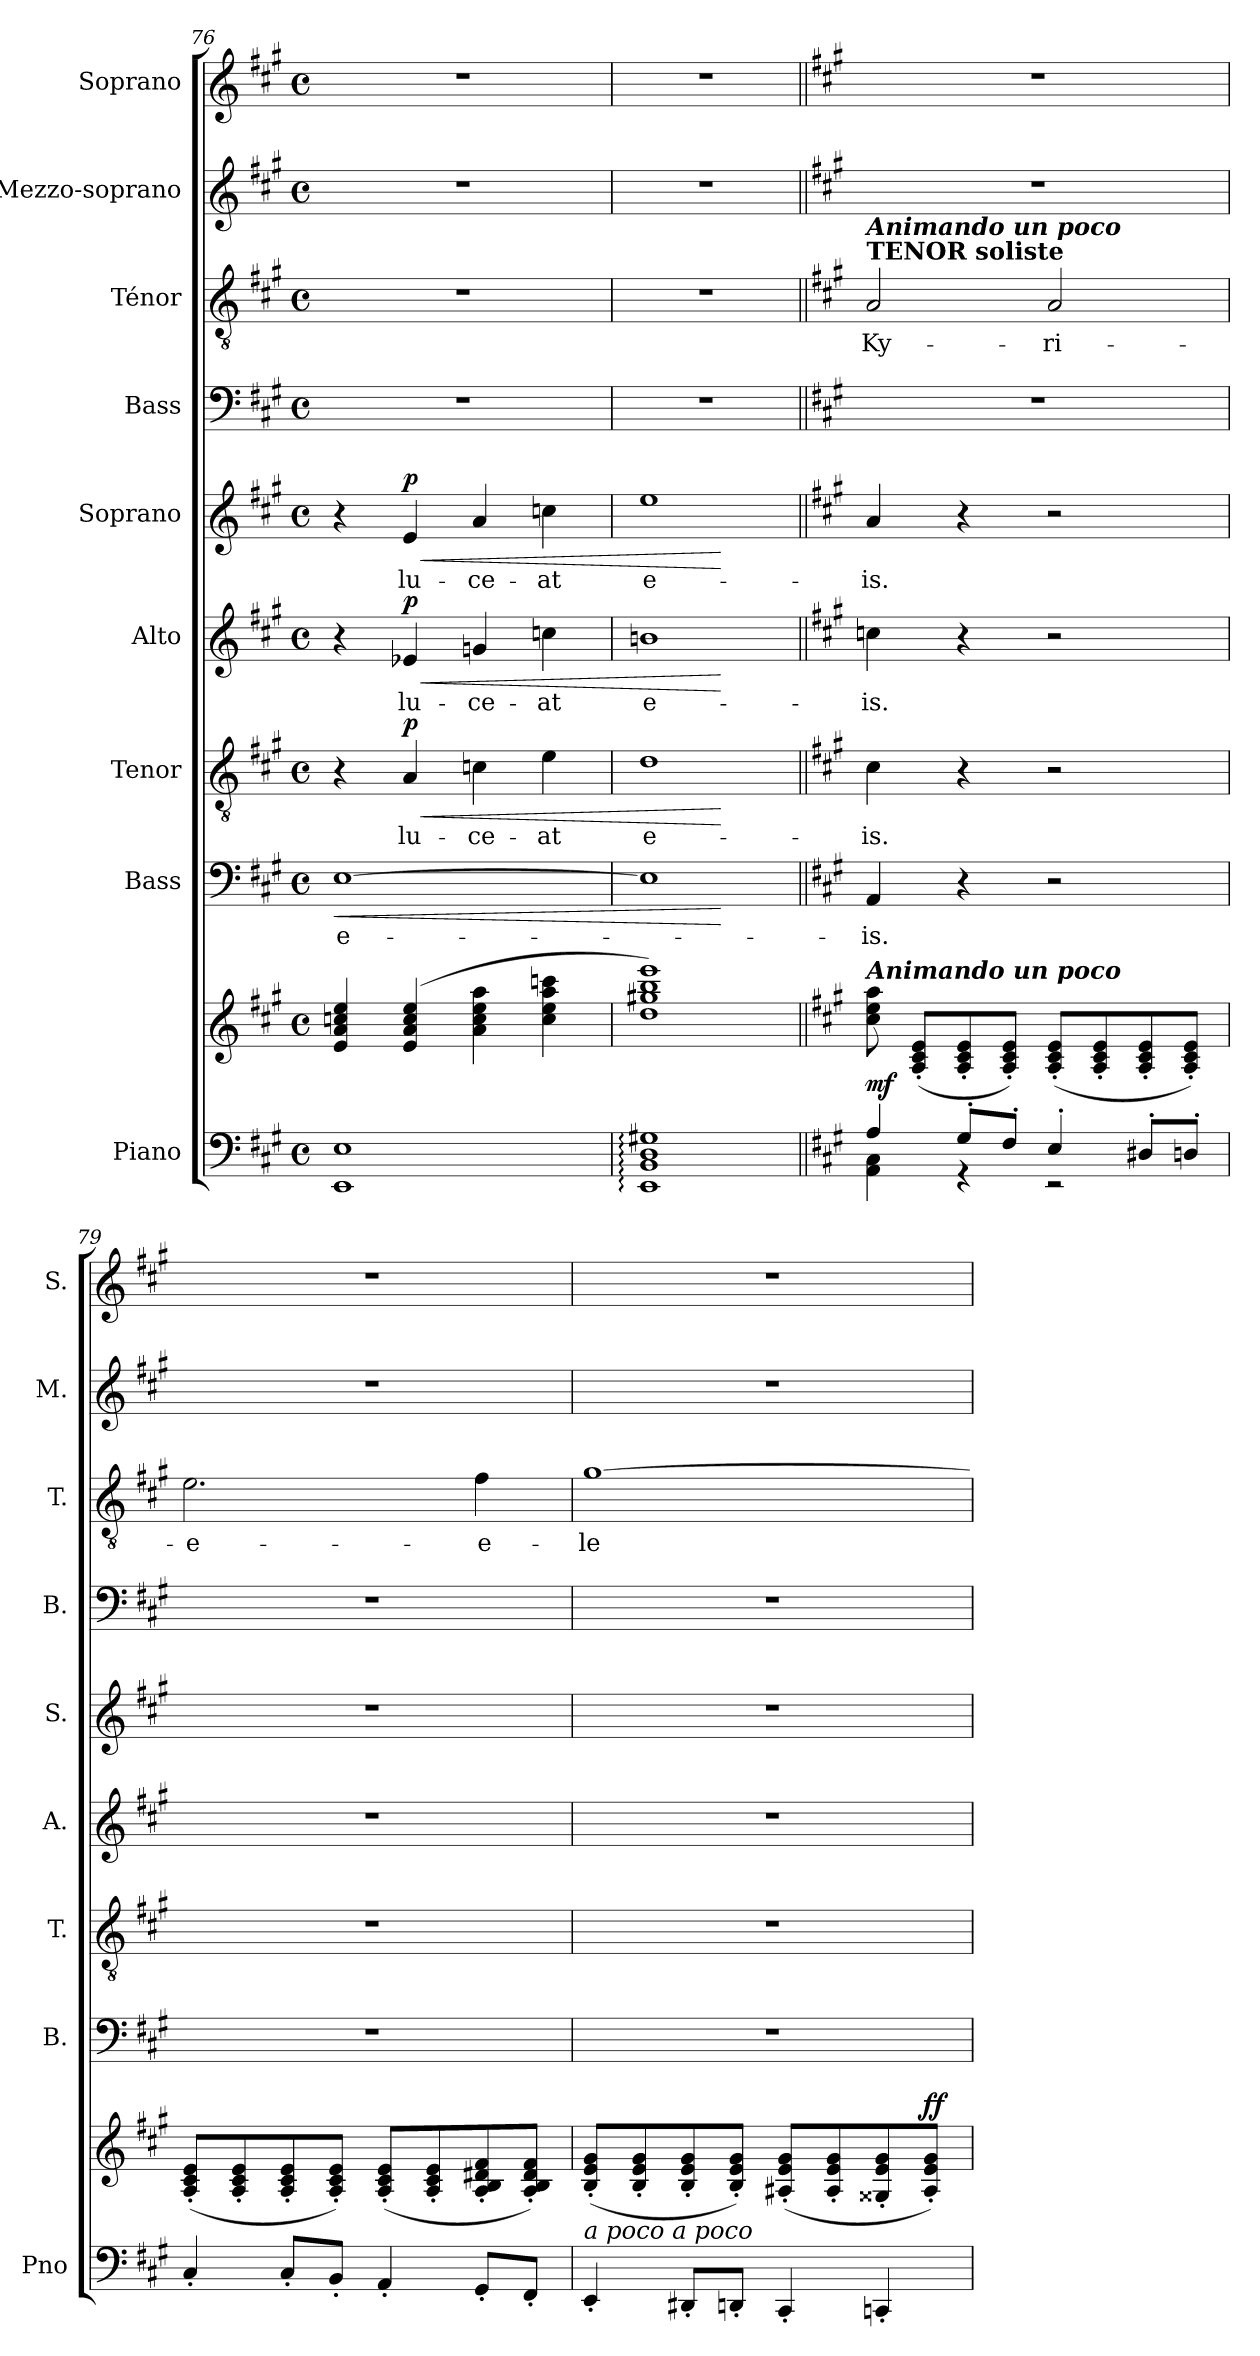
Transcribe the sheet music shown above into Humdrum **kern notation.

**kern	**kern	**dynam	**kern	**text	**dynam	**kern	**text	**dynam	**kern	**text	**dynam	**kern	**text	**dynam	**kern	**kern	**text	**kern	**kern
*part9	*part9	*part9	*part8	*part8	*part8	*part7	*part7	*part7	*part6	*part6	*part6	*part5	*part5	*part5	*part4	*part3	*part3	*part2	*part1
*staff10	*staff9	*staff9/10	*staff8	*staff8	*staff8	*staff7	*staff7	*staff7	*staff6	*staff6	*staff6	*staff5	*staff5	*staff5	*staff4	*staff3	*staff3	*staff2	*staff1
*I"Piano	*	*	*I"Bass	*	*	*I"Tenor	*	*	*I"Alto	*	*	*I"Soprano	*	*	*I"Bass	*I"Ténor	*	*I"Mezzo-soprano	*I"Soprano
*I'Pno	*	*	*I'B.	*	*	*I'T.	*	*	*I'A.	*	*	*I'S.	*	*	*I'B.	*I'T.	*	*I'M.	*I'S.
*clefF4	*clefG2	*	*clefF4	*	*	*clefGv2	*	*	*clefG2	*	*	*clefG2	*	*	*clefF4	*clefGv2	*	*clefG2	*clefG2
*	*	*	*	*	*	*	*	*	*ITrd2c3	*	*	*	*	*	*	*	*	*	*
*k[f#c#g#]	*k[f#c#g#]	*	*k[f#c#g#]	*	*	*k[f#c#g#]	*	*	*k[f#c#g#d#a#e#]	*	*	*k[f#c#g#]	*	*	*k[f#c#g#]	*k[f#c#g#]	*	*k[f#c#g#]	*k[f#c#g#]
*M4/4	*M4/4	*	*M4/4	*	*	*M4/4	*	*	*M4/4	*	*	*M4/4	*	*	*M4/4	*M4/4	*	*M4/4	*M4/4
*met(c)	*met(c)	*	*met(c)	*	*	*met(c)	*	*	*met(c)	*	*	*met(c)	*	*	*met(c)	*met(c)	*	*met(c)	*met(c)
=76	=76	=76	=76	=76	=76	=76	=76	=76	=76	=76	=76	=76	=76	=76	=76	=76	=76	=76	=76
!	!	!	!	!	!LO:HP:b	!	!	!	!	!	!	!	!	!	!	!	!	!	!
1EE 1E	4e/ 4a/ 4ccn/ 4ee/	.	[1E	e-	<	4r	.	.	4r	.	.	4r	.	.	1r	1r	.	1r	1r
!	!	!	!	!	!	!	!	!LO:HP:b	!	!	!LO:HP:b	!	!	!LO:HP:b	!	!	!	!	!
!	!	!	!	!	!	!	!	!LO:DY:n=1:a	!	!	!LO:DY:n=1:a	!	!	!LO:DY:n=1:a	!	!	!	!	!
.	(4e/ 4a/ 4cc/ 4ee/	.	.	.	.	4A/	lu-	< p	4cni/	lu-	< p	4e/	lu-	< p	.	.	.	.	.
.	4a\ 4cc\ 4ee\ 4aa\	.	.	.	.	4cn\	-ce-	.	4eni/	-ce-	.	4a/	-ce-	.	.	.	.	.	.
.	4cc\ 4ee\ 4aa\ 4cccn\	.	.	.	.	4e\	-at	.	4ani\	-at	.	4ccn\	-at	.	.	.	.	.	.
=77	=77	=77	=77	=77	=77	=77	=77	=77	=77	=77	=77	=77	=77	=77	=77	=77	=77	=77	=77
1EE: 1BB: 1D: 1G#X:	1dd 1gg#X 1bb 1eee)	.	1E]	.	.	1d	e-	.	1g#Xi	e-	.	1ee	e-	.	1r	1r	.	1r	1r
.	.	.	.	.	[	.	.	[	.	.	[	.	.	[	.	.	.	.	.
!!LO:LB:g=z
=78||	=78||	=78||	=78||	=78||	=78||	=78||	=78||	=78||	=78||	=78||	=78||	=78||	=78||	=78||	=78||	=78||	=78||	=78||	=78||
*k[f#c#g#]	*k[f#c#g#]	*	*k[f#c#g#]	*	*	*k[f#c#g#]	*	*	*k[f#c#g#d#a#e#]	*	*	*k[f#c#g#]	*	*	*k[f#c#g#]	*k[f#c#g#]	*	*k[f#c#g#]	*k[f#c#g#]
*^	*	*	*	*	*	*	*	*	*	*	*	*	*	*	*	*	*	*	*
!	!	!	!	!	!	!	!	!	!	!	!	!	!	!	!	!	!LO:TX:a:B:t=TENOR soliste	!	!	!
!	!	!	!	!	!	!	!	!	!	!	!	!	!	!	!	!	!LO:TX:a:Bi:t=Animando un poco	!	!	!
!	!	!LO:TX:a:Bi:t=Animando un poco	!	!	!	!	!	!	!	!	!	!	!	!	!	!	!	!	!	!
!	!	!	!LO:DY:a=2	!	!	!	!	!	!	!	!	!	!	!	!	!	!	!	!	!
4A/	4AA\ 4C#\	8cc#\ 8ee\ 8aa\	mf	4AA/	-is.	.	4c#\	-is.	.	4ani\	-is.	.	4a/	-is.	.	1r	2A/	Ky-	1r	1r
.	.	(>8A/' 8c#/' 8e/'L	.	.	.	.	.	.	.	.	.	.	.	.	.	.	.	.	.	.
8G#'/L	4r	8A/' 8c#/' 8e/'	.	4r	.	.	4r	.	.	4r	.	.	4r	.	.	.	.	.	.	.
8F#'/J	.	8A/' 8c#/' 8e/'J)	.	.	.	.	.	.	.	.	.	.	.	.	.	.	.	.	.	.
4E'/	2r	(>8A/' 8c#/' 8e/'L	.	2r	.	.	2r	.	.	2r	.	.	2r	.	.	.	2A/	-ri-	.	.
.	.	8A/' 8c#/' 8e/'	.	.	.	.	.	.	.	.	.	.	.	.	.	.	.	.	.	.
8D#X'/L	.	8A/' 8c#/' 8e/'	.	.	.	.	.	.	.	.	.	.	.	.	.	.	.	.	.	.
8Dn'/J	.	8A/' 8c#/' 8e/'J)	.	.	.	.	.	.	.	.	.	.	.	.	.	.	.	.	.	.
*v	*v	*	*	*	*	*	*	*	*	*	*	*	*	*	*	*	*	*	*	*
=79	=79	=79	=79	=79	=79	=79	=79	=79	=79	=79	=79	=79	=79	=79	=79	=79	=79	=79	=79
4C#'/	(>8A/' 8c#/' 8e/'L	.	1r	.	.	1r	.	.	1r	.	.	1r	.	.	1r	2.e\	-e-	1r	1r
.	8A/' 8c#/' 8e/'	.	.	.	.	.	.	.	.	.	.	.	.	.	.	.	.	.	.
8C#'/L	8A/' 8c#/' 8e/'	.	.	.	.	.	.	.	.	.	.	.	.	.	.	.	.	.	.
8BB'/J	8A/' 8c#/' 8e/'J)	.	.	.	.	.	.	.	.	.	.	.	.	.	.	.	.	.	.
4AA'/	(>8A/' 8c#/' 8e/'L	.	.	.	.	.	.	.	.	.	.	.	.	.	.	.	.	.	.
.	8A/' 8c#/' 8e/'	.	.	.	.	.	.	.	.	.	.	.	.	.	.	.	.	.	.
8GG#'/L	8A/' 8B/' 8d#X/' 8f#/'	.	.	.	.	.	.	.	.	.	.	.	.	.	.	4f#\	-e-	.	.
8FF#'/J	8A/' 8B/' 8d#/' 8f#/'J)	.	.	.	.	.	.	.	.	.	.	.	.	.	.	.	.	.	.
=80	=80	=80	=80	=80	=80	=80	=80	=80	=80	=80	=80	=80	=80	=80	=80	=80	=80	=80	=80
!LO:TX:a:i:t=a poco a poco	!	!	!	!	!	!	!	!	!	!	!	!	!	!	!	!	!	!	!
4EE'/	(>8B/' 8e/' 8g#/'L	.	1r	.	.	1r	.	.	1r	.	.	1r	.	.	1r	[1g#	-le-	1r	1r
.	8B/' 8e/' 8g#/'	.	.	.	.	.	.	.	.	.	.	.	.	.	.	.	.	.	.
8DD#X'/L	8B/' 8e/' 8g#/'	.	.	.	.	.	.	.	.	.	.	.	.	.	.	.	.	.	.
8DDn'/J	8B/' 8e/' 8g#/'J)	.	.	.	.	.	.	.	.	.	.	.	.	.	.	.	.	.	.
4CC#'/	(>8A#X/' 8e/' 8g#/'L	.	.	.	.	.	.	.	.	.	.	.	.	.	.	.	.	.	.
.	8A#/' 8e/' 8g#/'	.	.	.	.	.	.	.	.	.	.	.	.	.	.	.	.	.	.
4CCn'/	8G##X/' 8e/' 8g#/'	.	.	.	.	.	.	.	.	.	.	.	.	.	.	.	.	.	.
!	!	!LO:DY:a	!	!	!	!	!	!	!	!	!	!	!	!	!	!	!	!	!
.	8A#/' 8e/' 8g#/'J)	ff	.	.	.	.	.	.	.	.	.	.	.	.	.	.	.	.	.
=	=	=	=	=	=	=	=	=	=	=	=	=	=	=	=	=	=	=	=
*-	*-	*-	*-	*-	*-	*-	*-	*-	*-	*-	*-	*-	*-	*-	*-	*-	*-	*-	*-
